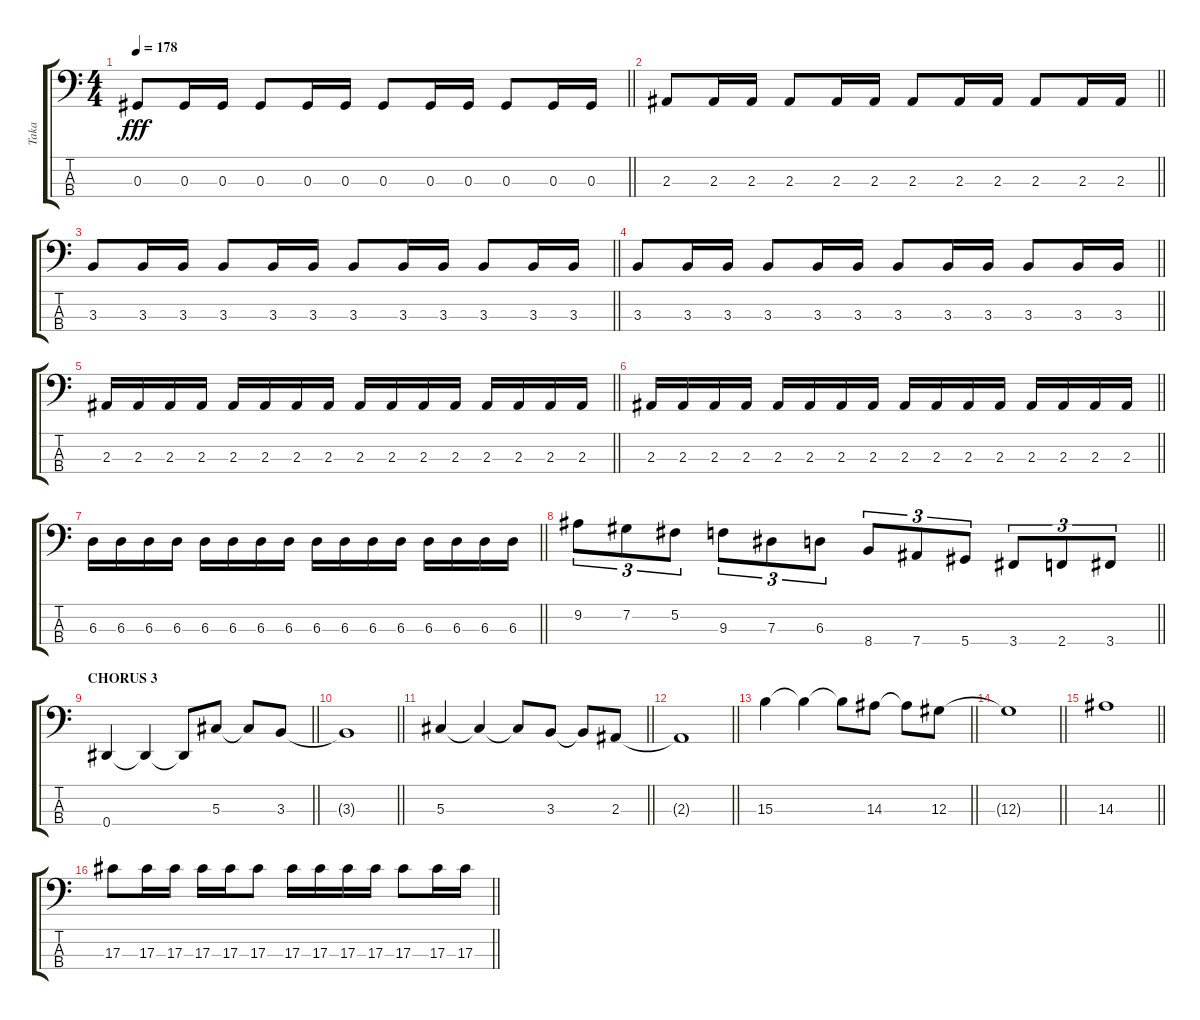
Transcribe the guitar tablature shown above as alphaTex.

\track ("Taka" "Taka") {instrument electricbassfinger}
\staff {score tabs}
\tuning (Gb2 Db2 Ab1 Eb1) {hide}
\ts (4 4)
\tempo 178
\clef f4
\barLineRight lightlight
\ks c
0.3.8{dy fff} 0.3.16 0.3.16 0.3.8 0.3.16 0.3.16 0.3.8 0.3.16 0.3.16 0.3.8 0.3.16 0.3.16 |
\barLineRight lightlight
2.3.8 2.3.16 2.3.16 2.3.8 2.3.16 2.3.16 2.3.8 2.3.16 2.3.16 2.3.8 2.3.16 2.3.16 |
\barLineRight lightlight
3.3.8 3.3.16 3.3.16 3.3.8 3.3.16 3.3.16 3.3.8 3.3.16 3.3.16 3.3.8 3.3.16 3.3.16 |
\barLineRight lightlight
3.3.8 3.3.16 3.3.16 3.3.8 3.3.16 3.3.16 3.3.8 3.3.16 3.3.16 3.3.8 3.3.16 3.3.16 |
\barLineRight lightlight
2.3.16 2.3.16 2.3.16 2.3.16 2.3.16 2.3.16 2.3.16 2.3.16 2.3.16 2.3.16 2.3.16 2.3.16 2.3.16 2.3.16 2.3.16 2.3.16 |
\barLineRight lightlight
2.3.16 2.3.16 2.3.16 2.3.16 2.3.16 2.3.16 2.3.16 2.3.16 2.3.16 2.3.16 2.3.16 2.3.16 2.3.16 2.3.16 2.3.16 2.3.16 |
\barLineRight lightlight
6.3.16 6.3.16 6.3.16 6.3.16 6.3.16 6.3.16 6.3.16 6.3.16 6.3.16 6.3.16 6.3.16 6.3.16 6.3.16 6.3.16 6.3.16 6.3.16 |
\barLineRight lightlight
9.2.8{tu (3 2)} 7.2.8{tu (3 2)} 5.2.8{tu (3 2)} 9.3.8{tu (3 2)} 7.3.8{tu (3 2)} 6.3.8{tu (3 2)} 8.4.8{tu (3 2)} 7.4.8{tu (3 2)} 5.4.8{tu (3 2)} 3.4.8{tu (3 2)} 2.4.8{tu (3 2)} 3.4.8{tu (3 2)} |
\section ("" "CHORUS 3")
\barLineRight lightlight
0.4.4 0.4{t}.4 0.4{t}.8 5.3.8 5.3{t}.8 3.3.8 |
\barLineRight lightlight
3.3{t}.1 |
\barLineRight lightlight
5.3.4 5.3{t}.4 5.3{t}.8 3.3.8 3.3{t}.8 2.3.8 |
\barLineRight lightlight
2.3{t}.1 |
\barLineRight lightlight
15.3.4 15.3{t}.4 15.3{t}.8 14.3.8 14.3{t}.8 12.3.8 |
\barLineRight lightlight
12.3{t}.1 |
\barLineRight lightlight
14.3.1 |
\barLineRight lightlight
17.3.8 17.3.16 17.3.16 17.3.16 17.3.16 17.3.8 17.3.16 17.3.16 17.3.16 17.3.16 17.3.8 17.3.16 17.3.16
